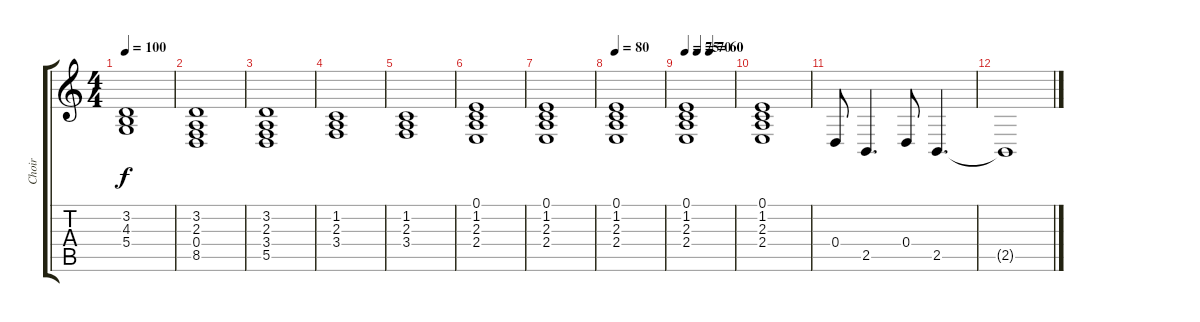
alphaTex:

\track ("Choir" "Choir") {instrument choiraahs}
\staff {score tabs}
\tuning (E4 B3 G3 D3 A2 E2) {hide}
\ts (4 4)
\tempo 100
\clef g2
\ks c
(3.2 4.3 5.4).1{dy f} |
(3.2 2.3 0.4 8.5).1 |
(3.2 2.3 3.4 5.5).1 |
(1.2 2.3 3.4).1 |
(1.2 2.3 3.4).1 |
(0.1 1.2 2.3 2.4).1 |
(0.1 1.2 2.3 2.4).1 |
\tempo 80
(0.1 1.2 2.3 2.4).1 |
\tempo 75
\tempo (70 0.25)
\tempo (60 0.5)
(0.1 1.2 2.3 2.4).1 |
(0.1 1.2 2.3 2.4).1 |
0.4.8{volume 3 instrument seashore} 2.5.4{d} 0.4.8 2.5.4{d} |
2.5{t}.1
